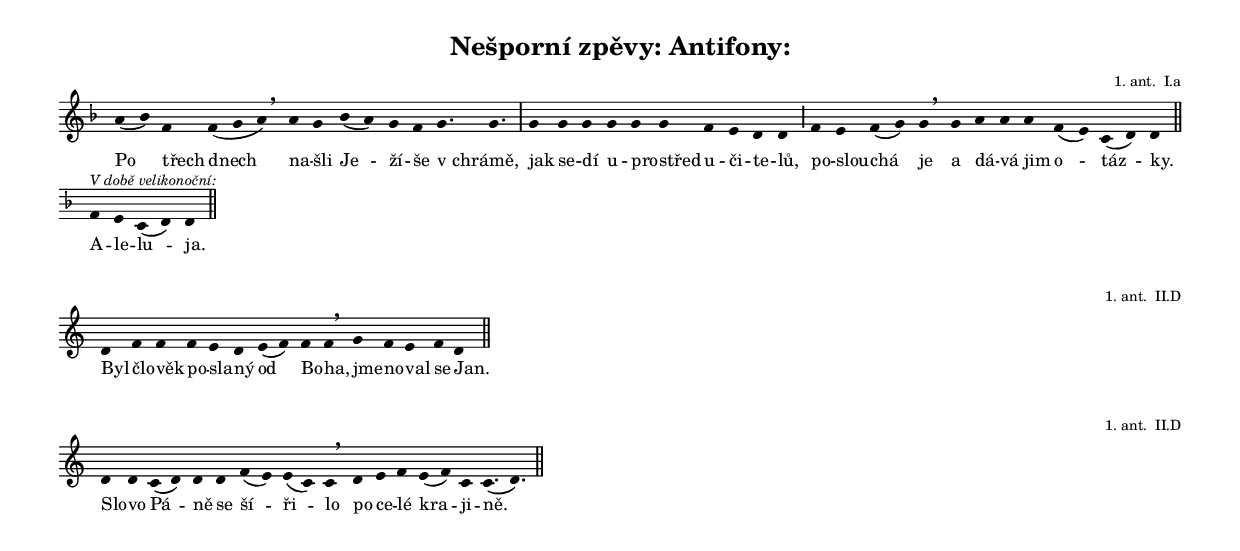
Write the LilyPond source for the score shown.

\version "2.15.37"

\header {
  title = "Nešporní zpěvy: Antifony:"
}

\include "spolecne_nespory.ly"
\include "../../dilyresponsorii.ly"

\score {
  \relative c'' {
    \choralniRezim
    \key f \major
    a4( bes) f f( g a) \barMin
    a g bes( a) g f g4. g \barMax
    g4 g g g g g f e d d \barMaior
    f e f( g) g \barMin
    g a a a f( e) c( d) d \barFinalis

    f^\markup\rubrVelikAleluja e c( d) d \barFinalis
  }
  \addlyrics {
    Po třech dnech
    na -- šli Je -- ží -- še v_chrá -- mě,
    jak se -- dí u -- pro -- střed u -- či -- te -- lů,
    po -- slou -- chá je
    a dá -- vá jim o -- táz -- ky.

    A -- le -- lu -- ja.
  }
  \header {
    quid = "1. ant."
    modus = "I"
    differentia = "a"
    psalmus = "Žalm 15"
    id = "josef-ant1"
    piece = \markup {\sestavTitulek}
  }
}

\score {
  \relative c' {
    \choralniRezim
    d4 f f f e d e( f) f f \barMin
    g f e f d \barFinalis
  }
  \addlyrics {
    Byl člo -- věk po -- sla -- ný od Bo -- ha,
    jme -- no -- val se Jan.
  }
  \header {
    quid = "1. ant."
    modus = "II"
    differentia = "D"
    psalmus = "Žalm 15"
    id = "krtitel-ant1"
    piece = \markup {\sestavTitulek}
  }
}

\score {
  \relative c' {
    \choralniRezim
    d4 d c( d) d d f( e) e( c) c \barMin
    d e f e( f) c c4.( d) \barFinalis
  }
  \addlyrics {
    Slo -- vo Pá -- ně se ší -- ři -- lo
    po ce -- lé kra -- ji -- ně.
  }
  \header {
    quid = "1. ant."
    modus = "II"
    differentia = "D"
    psalmus = "Žalm 15"
    id = "cyme-ant1"
    piece = \markup {\sestavTitulek}
  }
}
